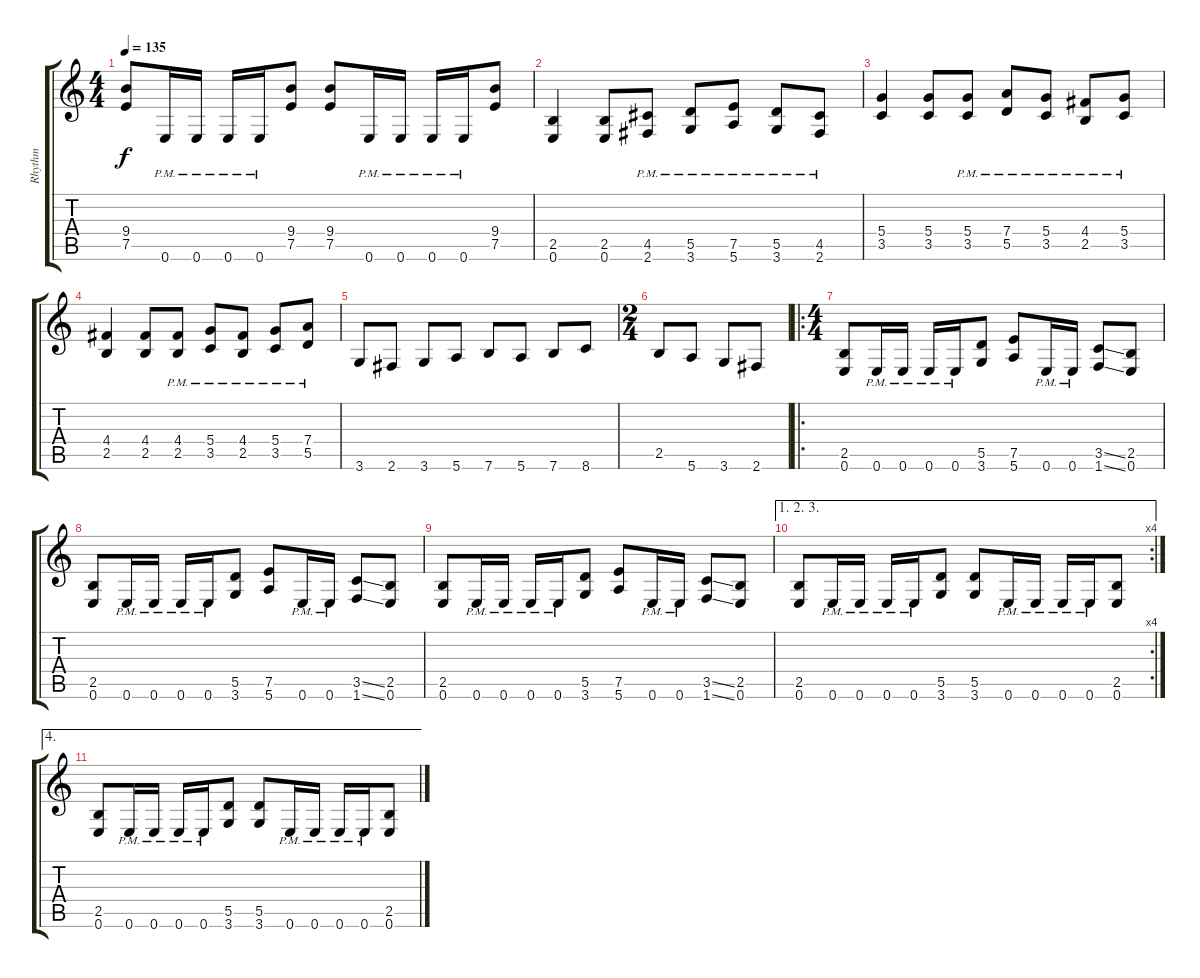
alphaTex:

\track ("Rhythm" "Rhythm") {instrument distortionguitar}
\staff {score tabs}
\tuning (E4 B3 G3 D3 A2 E2) {hide}
\ts (4 4)
\tempo 135
\clef g2
\ks c
(9.4 7.5).8{dy f} 0.6{pm}.16 0.6{pm}.16 0.6{pm}.16 0.6{pm}.16 (9.4 7.5).8 (9.4 7.5).8 0.6{pm}.16 0.6{pm}.16 0.6{pm}.16 0.6{pm}.16 (9.4 7.5).8 |
(2.5 0.6).4 (2.5 0.6).8 (4.5{pm} 2.6{pm}).8 (5.5{pm} 3.6{pm}).8 (7.5{pm} 5.6{pm}).8 (5.5{pm} 3.6{pm}).8 (4.5{pm} 2.6{pm}).8 |
(5.4 3.5).4 (5.4 3.5).8 (5.4{pm} 3.5{pm}).8 (7.4{pm} 5.5{pm}).8 (5.4{pm} 3.5{pm}).8 (4.4{pm} 2.5{pm}).8 (5.4{pm} 3.5{pm}).8 |
(4.4 2.5).4 (4.4 2.5).8 (4.4{pm} 2.5{pm}).8 (5.4{pm} 3.5{pm}).8 (4.4{pm} 2.5{pm}).8 (5.4{pm} 3.5{pm}).8 (7.4{pm} 5.5{pm}).8 |
3.6.8 2.6.8 3.6.8 5.6.8 7.6.8 5.6.8 7.6.8 8.6.8 |
\ts (2 4)
2.5.8 5.6.8 3.6.8 2.6.8 |
\ro
\ts (4 4)
(2.5 0.6).8 0.6{pm}.16 0.6{pm}.16 0.6{pm}.16 0.6{pm}.16 (5.5 3.6).8 (7.5 5.6).8 0.6{pm}.16 0.6{pm}.16 (3.5{ss} 1.6{ss}).8 (2.5 0.6).8 |
(2.5 0.6).8 0.6{pm}.16 0.6{pm}.16 0.6{pm}.16 0.6{pm}.16 (5.5 3.6).8 (7.5 5.6).8 0.6{pm}.16 0.6{pm}.16 (3.5{ss} 1.6{ss}).8 (2.5 0.6).8 |
(2.5 0.6).8 0.6{pm}.16 0.6{pm}.16 0.6{pm}.16 0.6{pm}.16 (5.5 3.6).8 (7.5 5.6).8 0.6{pm}.16 0.6{pm}.16 (3.5{ss} 1.6{ss}).8 (2.5 0.6).8 |
\ae (1 2 3)
\rc 4
(2.5 0.6).8 0.6{pm}.16 0.6{pm}.16 0.6{pm}.16 0.6{pm}.16 (5.5 3.6).8 (5.5 3.6).8 0.6{pm}.16 0.6{pm}.16 0.6{pm}.16 0.6{pm}.16 (2.5 0.6).8 |
\ae 4
(2.5 0.6).8 0.6{pm}.16 0.6{pm}.16 0.6{pm}.16 0.6{pm}.16 (5.5 3.6).8 (5.5 3.6).8 0.6{pm}.16 0.6{pm}.16 0.6{pm}.16 0.6{pm}.16 (2.5 0.6).8
